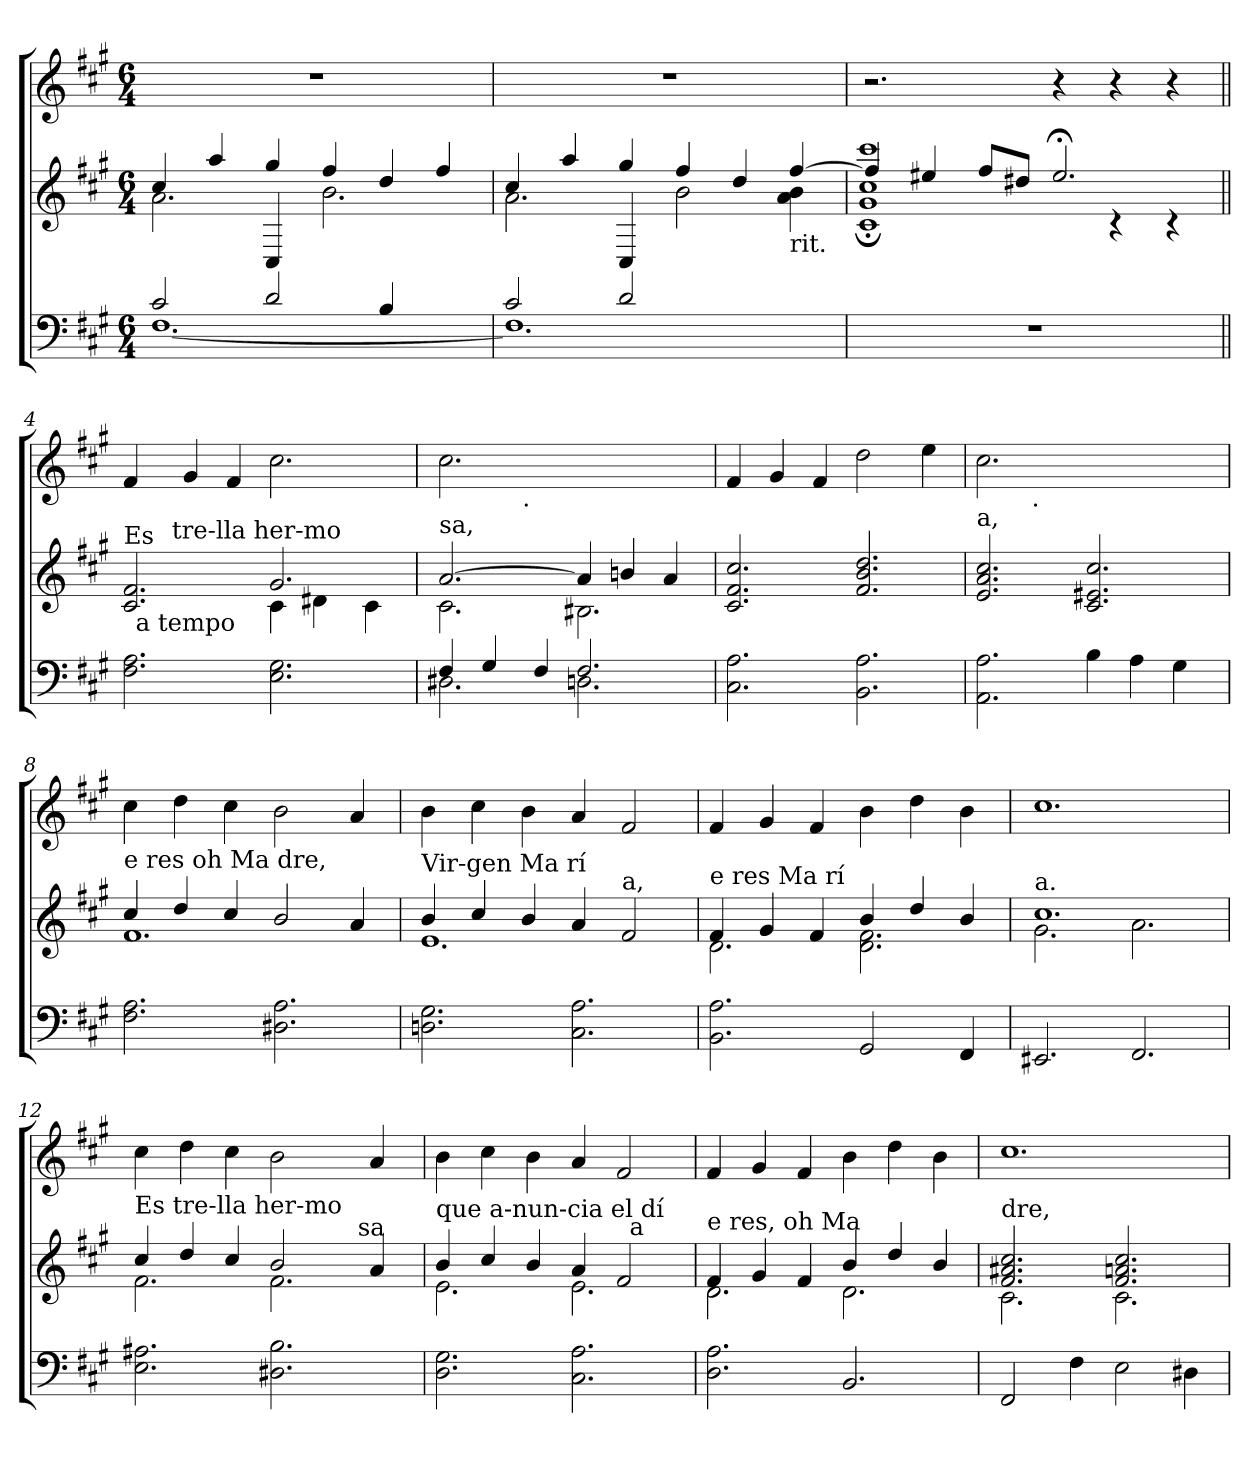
**kern	**kern	**kern
*part2	*part2	*part1
*staff3	*staff2	*staff1
*clefF4	*clefG2	*clefG2
*k[f#c#g#]	*k[f#c#g#]	*k[f#c#g#]
*A:	*A:	*A:
*M6/4	*M6/4	*M6/4
=1	=1	=1
*^	*^	*
*	*	*	*^	*
!	!	!	!	!	!LO:N:vis=1
2c#/	[<1.F#	4cc#/	2.a\	2ryy	1.r
.	.	4aa/	.	.	.
2d/	.	4gg#/	.	4C#/	.
.	.	2.b\	2.ryy	4ff#/	.
4B/	.	.	.	4dd/	.
4ryy	.	.	.	4ff#/	.
=2	=2	=2	=2	=2	=2
*	*	*	*	*^	*
!	!	!	!	!	!	!LO:N:vis=1
2c#/	1.F#]	4cc#/	2.a\	2ryy	1ryy	1.r
.	.	4aa/	.	.	.	.
2d/	.	4gg#/	.	4C#/	.	.
.	.	2b\	2.ryy	4ff#/	.	.
2ryy	.	.	.	4ryy	4dd/	.
!	!	!LO:TX:b:t=rit.	!	!	!	!
.	.	[>4ff#/	.	4ryy	4a\ 4b\	.
*v	*v	*	*	*	*	*
*	*	*v	*v	*v	*
=3	=3	=3	=3
1.r	4ff#/]	1c#;< 1g#;< 1cc#;< 1ccc#;<	2.r
.	4ee#X/	.	.
.	8ff#/L	.	.
.	8dd#X/J	.	.
.	2.ee#;</	.	4r
.	.	4rc	4r
.	.	4rc	4r
=4||	=4||	=4||	=4||
*	*	*^	*
!	!LO:TX:a:t=Es	!	!	!
2.F#\ 2.A\	32ryy	2.c#/ 2.f#/	2.ryy	4f#/
!	!LO:TX:b:t=a tempo	!	!	!
.	8.ryy	.	.	.
!	!LO:TX:a:t=tre-lla her-mo	!	!	!
.	1ryy	.	.	.
.	.	.	.	4g#/
.	.	.	.	4f#/
2.E\ 2.G#\	.	2.g#/	4c#\	2.cc#\
.	.	.	4d#X\	.
.	4ryy	.	.	.
.	.	.	4c#\	.
.	32ryy	.	.	.
*	*	*v	*v	*
!!LO:LB:g=z
=5	=5	=5	=5
*^	*	*	*
!	!	!LO:TX:a:t=sa,	!	!
*	*	*	*	*^
4F#/	2.D#X\	[>2.a/	2.c#\	2.cc#\	4...ryy
4G#/	.	.	.	.	.
!	!	!	!	!	!LO:TX:b:t=.
.	.	.	.	.	1ryy
4F#/	.	.	.	.	.
2.F#/	2.Dn\	4a/]	2.B#X\	2.ryy	.
.	.	4bn/	.	.	.
.	.	4a/	.	.	.
.	.	.	.	.	32ryy
=6	=6	=6	=6	=6	=6
!	!	!LO:TX:a:t=que a-nun-cia el dí	!	!	!
*v	*v	*	*	*v	*v
*	*v	*v	*
2.C#\ 2.A\	2.c#/ 2.f#/ 2.cc#/	4f#/
.	.	4g#/
.	.	4f#/
2.BB\ 2.A\	2.f#/ 2.b/ 2.dd/	2dd\
.	.	4ee\
=7	=7	=7
!	!LO:TX:a:t=a,	!
*	*	*^
2.AA\ 2.A\	2.e/ 2.a/ 2.cc#/	2.cc#\	4.ryy
!	!	!	!LO:TX:b:t=.
.	.	.	1ryy
4B\	2.c#/ 2.e#X/ 2.cc#/	2.ryy	.
4A\	.	.	.
4G#\	.	.	.
.	.	.	8ryy
=8	=8	=8	=8
*	*^	*	*
!	!LO:TX:a:t=e res oh Ma dre,	!	!	!
*	*	*	*v	*v
2.F#\ 2.A\	4cc#/	1.f#	4cc#\
.	4dd/	.	4dd\
.	4cc#/	.	4cc#\
2.D#X\ 2.A\	2b/	.	2b\
.	4a/	.	4a/
=9	=9	=9	=9
*	*	*^	*
!	!LO:TX:a:t=Vir-gen Ma rí	!	!	!
2.Dn\ 2.G#\	4b/	1.e	4ryy	4b\
.	2.ryy	.	4cc#/	4cc#\
.	.	.	4b/	4b\
2.C#\ 2.A\	.	.	4a/	4a/
!	!LO:TX:a:t=a,	!	!	!
.	2ryy	.	2f#/	2f#/
!!LO:LB:g=z
=10	=10	=10	=10	=10
!	!LO:TX:a:t=e res Ma rí	!	!	!
*	*	*v	*v	*
2.BB\ 2.A\	4f#/	2.d\	4f#/
.	4g#/	.	4g#/
.	4f#/	.	4f#/
2GG#/	4b/	2.d\ 2.f#\	4b\
.	4dd/	.	4dd\
4FF#/	4b/	.	4b\
=11	=11	=11	=11
!	!LO:TX:a:t=a.	!	!
2.EE#X/	1.cc#	2.g#\	1.cc#
2.FF#/	.	2.a\	.
=12	=12	=12	=12
!	!LO:TX:a:t=Es tre-lla her-mo	!	!
*	*	*^	*
2.E\ 2.A#X\	4cc#/	2.f#\	1ryy	4cc#\
.	4dd/	.	.	4dd\
.	4cc#/	.	.	4cc#\
2.D#X\ 2.B\	2b/	2.f#\	.	2b\
.	.	.	8..ryy	.
!	!	!	!LO:TX:a:t=sa	!
.	.	.	4ryy	.
.	4a/	.	.	4a/
.	.	.	32ryy	.
=13	=13	=13	=13	=13
!	!LO:TX:a:t=que a-nun-cia el dí	!	!	!
2.D\ 2.G#\	4b/	2.e\	1ryy	4b\
.	4cc#/	.	.	4cc#\
.	4b/	.	.	4b\
2.C#\ 2.A\	4a/	2.e\	.	4a/
.	2f#/	.	32ryy	2f#/
!	!	!	!LO:TX:a:t=a	!
.	.	.	4...ryy	.
=14	=14	=14	=14	=14
!	!LO:TX:a:t=e res, oh Ma	!	!	!
*	*	*v	*v	*
2.D\ 2.A\	4f#/	2.d\	4f#/
.	4g#/	.	4g#/
.	4f#/	.	4f#/
2.BB/	4b/	2.d\	4b\
.	4dd/	.	4dd\
.	4b/	.	4b\
!!LO:PB:g=z
=15	=15	=15	=15
!	!LO:TX:a:t=dre,	!	!
2FF#/	2.f#/ 2.a#X/ 2.cc#/	2.c#\	1.cc#
4F#\	.	.	.
2E\	2.c#\	2.f#/ 2.an/ 2.cc#/	.
4D#X\	.	.	.
*	*v	*v	*
=	=	=
*-	*-	*-
